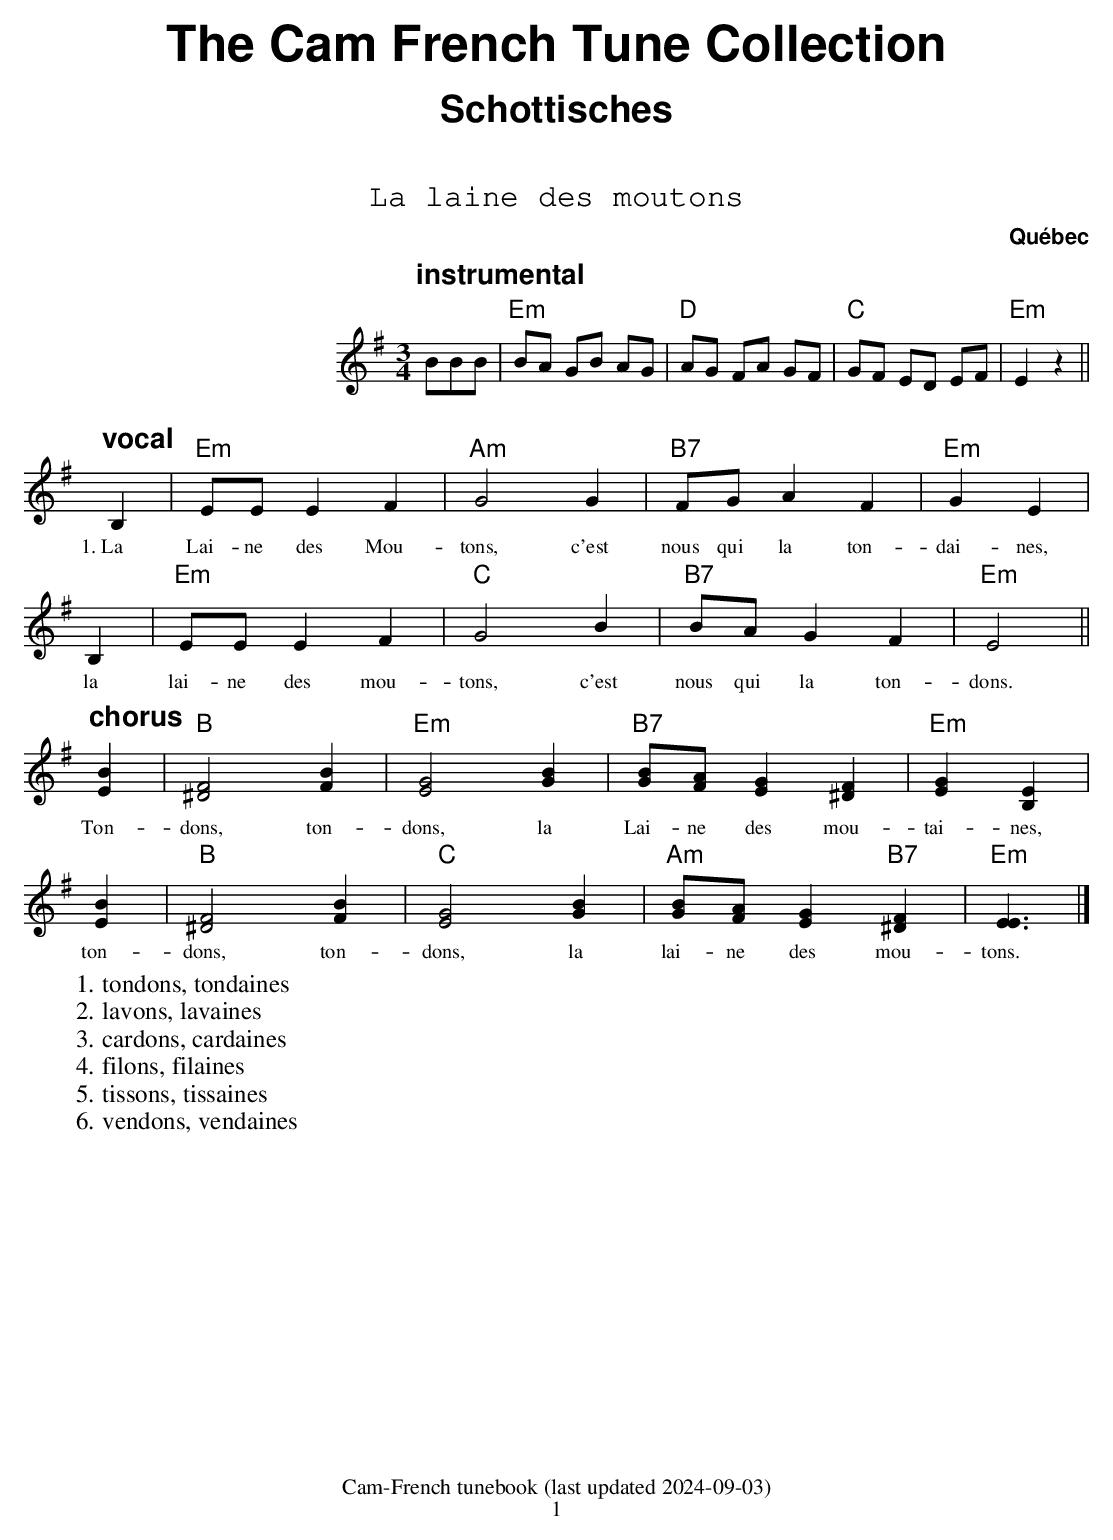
X:1
T:La laine des moutons
O:Québec
M:3/4
L:1/8
K:Em
P:instrumental
BBB | "Em"BA GB AG | "D"AG FA GF | "C"GF ED EF | "Em"E2 z2 ||
w:
P:vocal
B,2 | "Em"EE E2 F2 | "Am"G4 G2 | "B7"FG A2 F2 | "Em"G2 E2 |
w:1.~La Lai-ne des Mou-tons, c'est nous qui la ton-dai-nes,
B,2 | "Em"EE E2 F2 | "C"G4 B2 | "B7"BA G2 F2 | "Em"E4 ||
w:la lai-ne des mou-tons, c'est nous qui la ton-dons.
P:chorus
[B2E2] | "B"[F4^D4] [B2F2] | "Em"[G4E4] [B2G2] | "B7"[BG][AF] [G2E2] [F2^D2] | "Em"[G2E2] [E2B,2] |
w:Ton-dons, ton-dons, la Lai-ne des mou-tai-nes,
[B2E2] | "B"[F4^D4] [B2F2] | "C"[G4E4] [B2G2] | "Am"[BG][AF] [G2E2] "B7"[F2^D2] |"Em"[E3E3] |]
w:ton-dons, ton-dons, la lai-ne des mou-tons.
W:1. tondons, tondaines
W:2. lavons, lavaines
W:3. cardons, cardaines
W:4. filons, filaines
W:5. tissons, tissaines
W:6. vendons, vendaines
